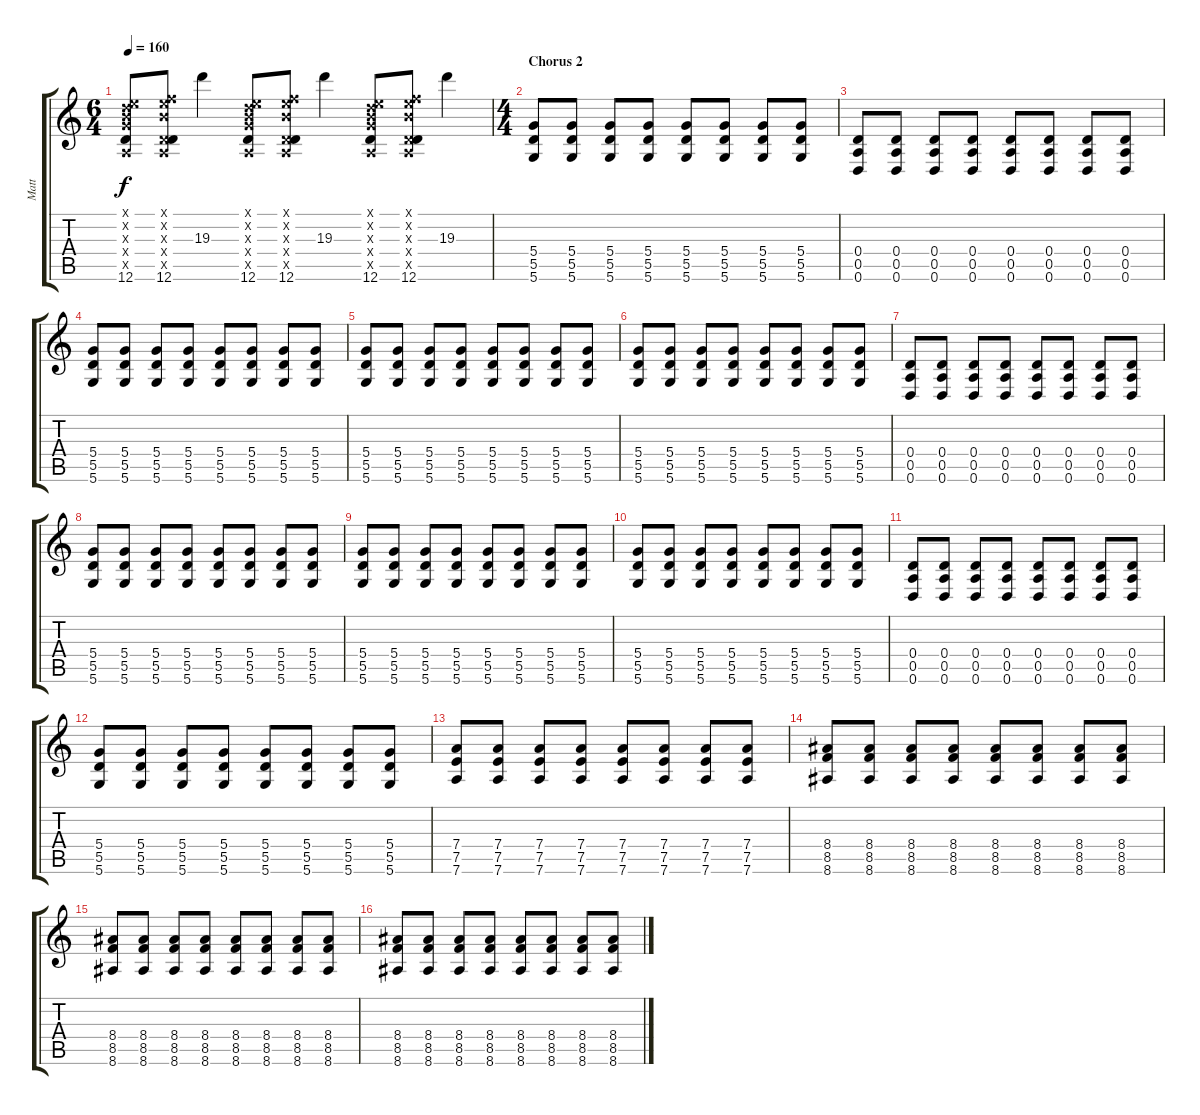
\track ("Matt" "Matt") {instrument distortionguitar}
\staff {score tabs}
\tuning (E4 B3 G3 D3 A2 D2) {hide}
\ts (6 4)
\tempo 160
\clef g2
\ks c
(0.1{x} 0.2{x} 0.3{x} 12.4{x} 0.5{x} 12.6).8{dy f} (0.1{x} 0.2{x} 10.3{x} 0.4{x} 0.5{x} 12.6).8 19.3.4 (0.1{x} 0.2{x} 0.3{x} 12.4{x} 0.5{x} 12.6).8 (0.1{x} 0.2{x} 10.3{x} 0.4{x} 0.5{x} 12.6).8 19.3.4 (0.1{x} 0.2{x} 0.3{x} 12.4{x} 0.5{x} 12.6).8 (0.1{x} 0.2{x} 10.3{x} 0.4{x} 0.5{x} 12.6).8 19.3.4 |
\ts (4 4)
\section ("" "Chorus 2")
(5.4 5.5 5.6).8 (5.4 5.5 5.6).8 (5.4 5.5 5.6).8 (5.4 5.5 5.6).8 (5.4 5.5 5.6).8 (5.4 5.5 5.6).8 (5.4 5.5 5.6).8 (5.4 5.5 5.6).8 |
(0.4 0.5 0.6).8 (0.4 0.5 0.6).8 (0.4 0.5 0.6).8 (0.4 0.5 0.6).8 (0.4 0.5 0.6).8 (0.4 0.5 0.6).8 (0.4 0.5 0.6).8 (0.4 0.5 0.6).8 |
(5.4 5.5 5.6).8 (5.4 5.5 5.6).8 (5.4 5.5 5.6).8 (5.4 5.5 5.6).8 (5.4 5.5 5.6).8 (5.4 5.5 5.6).8 (5.4 5.5 5.6).8 (5.4 5.5 5.6).8 |
(5.4 5.5 5.6).8 (5.4 5.5 5.6).8 (5.4 5.5 5.6).8 (5.4 5.5 5.6).8 (5.4 5.5 5.6).8 (5.4 5.5 5.6).8 (5.4 5.5 5.6).8 (5.4 5.5 5.6).8 |
(5.4 5.5 5.6).8 (5.4 5.5 5.6).8 (5.4 5.5 5.6).8 (5.4 5.5 5.6).8 (5.4 5.5 5.6).8 (5.4 5.5 5.6).8 (5.4 5.5 5.6).8 (5.4 5.5 5.6).8 |
(0.4 0.5 0.6).8 (0.4 0.5 0.6).8 (0.4 0.5 0.6).8 (0.4 0.5 0.6).8 (0.4 0.5 0.6).8 (0.4 0.5 0.6).8 (0.4 0.5 0.6).8 (0.4 0.5 0.6).8 |
(5.4 5.5 5.6).8 (5.4 5.5 5.6).8 (5.4 5.5 5.6).8 (5.4 5.5 5.6).8 (5.4 5.5 5.6).8 (5.4 5.5 5.6).8 (5.4 5.5 5.6).8 (5.4 5.5 5.6).8 |
(5.4 5.5 5.6).8 (5.4 5.5 5.6).8 (5.4 5.5 5.6).8 (5.4 5.5 5.6).8 (5.4 5.5 5.6).8 (5.4 5.5 5.6).8 (5.4 5.5 5.6).8 (5.4 5.5 5.6).8 |
(5.4 5.5 5.6).8 (5.4 5.5 5.6).8 (5.4 5.5 5.6).8 (5.4 5.5 5.6).8 (5.4 5.5 5.6).8 (5.4 5.5 5.6).8 (5.4 5.5 5.6).8 (5.4 5.5 5.6).8 |
(0.4 0.5 0.6).8 (0.4 0.5 0.6).8 (0.4 0.5 0.6).8 (0.4 0.5 0.6).8 (0.4 0.5 0.6).8 (0.4 0.5 0.6).8 (0.4 0.5 0.6).8 (0.4 0.5 0.6).8 |
(5.4 5.5 5.6).8 (5.4 5.5 5.6).8 (5.4 5.5 5.6).8 (5.4 5.5 5.6).8 (5.4 5.5 5.6).8 (5.4 5.5 5.6).8 (5.4 5.5 5.6).8 (5.4 5.5 5.6).8 |
(7.4 7.5 7.6).8 (7.4 7.5 7.6).8 (7.4 7.5 7.6).8 (7.4 7.5 7.6).8 (7.4 7.5 7.6).8 (7.4 7.5 7.6).8 (7.4 7.5 7.6).8 (7.4 7.5 7.6).8 |
(8.4 8.5 8.6).8 (8.4 8.5 8.6).8 (8.4 8.5 8.6).8 (8.4 8.5 8.6).8 (8.4 8.5 8.6).8 (8.4 8.5 8.6).8 (8.4 8.5 8.6).8 (8.4 8.5 8.6).8 |
(8.4 8.5 8.6).8 (8.4 8.5 8.6).8 (8.4 8.5 8.6).8 (8.4 8.5 8.6).8 (8.4 8.5 8.6).8 (8.4 8.5 8.6).8 (8.4 8.5 8.6).8 (8.4 8.5 8.6).8 |
(8.4 8.5 8.6).8 (8.4 8.5 8.6).8 (8.4 8.5 8.6).8 (8.4 8.5 8.6).8 (8.4 8.5 8.6).8 (8.4 8.5 8.6).8 (8.4 8.5 8.6).8 (8.4 8.5 8.6).8
